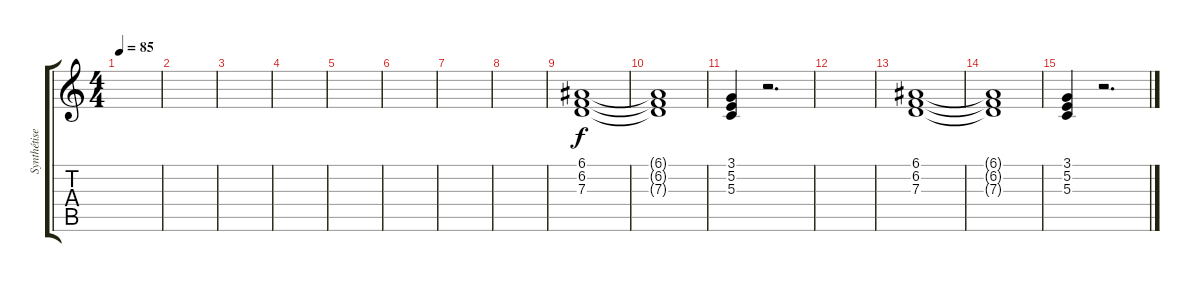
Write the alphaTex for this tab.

\track ("Synthétiseur" "Synthétise") {instrument pad8sweep}
\staff {score tabs}
\tuning (E4 B3 G3 D3 A2 E2) {hide}
\ts (4 4)
\tempo 85
\clef g2
\ks c
|
|
|
|
|
|
|
|
(6.1 6.2 7.3).1{dy f instrument pad8sweep} |
(6.1{t} 6.2{t} 7.3{t}).1 |
(3.1 5.2 5.3).4 r.2{d} |
|
(6.1 6.2 7.3).1 |
(6.1{t} 6.2{t} 7.3{t}).1 |
(3.1 5.2 5.3).4 r.2{d}
